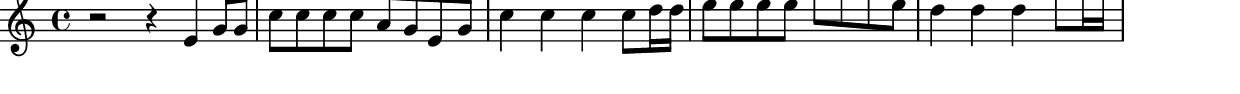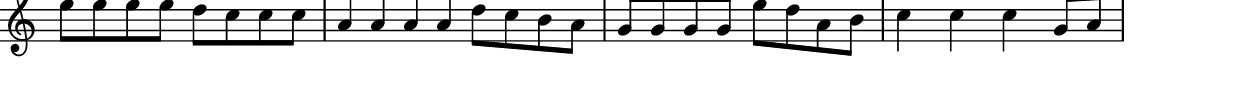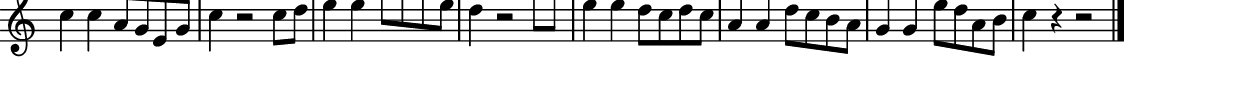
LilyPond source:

% MusicXML to Lilypond converter by Kovi

szovegAAA = \lyricmode {  "Ich" "hab" "ne" "Tan" -- "te" "in" "Ma" -- "rok" -- "ko," "und" "sie" "kommt," "hip" -- "hop," "Ich" "hab" "ne" "Tan" -- "te" "in" "Ma" -- "rok" -- "ko," "und" "sie" "kommt," "hip" -- "hop," "Ich" "hab" "ne" "Tan" -- "te" "in" "Ma" -- "rok" -- "ko," "hab" "ne" "Tan" -- "te" "in" "Ma" -- "rok" -- "ko," "hab" -- "ne" "Tan" -- "te" "in" "Ma" -- "rok" -- "ko," "und" "sie" "kommt," "hip" -- "hop." "Sing" -- "ing" "ja" "ja" "jip" -- "pie" "jip" -- "pie" "yeah," "Sing" -- "ing" "ja" "ja," "jip" -- "pie" "jip" -- "pie" "jeah," "Sing" -- "ing" "ja" "ja," "jip" -- "pie" "jip" -- "pie" "ja" "ja," "jip" -- "pie" "jip" -- "pie," "ja" "ja," "jip" -- "pie" "jip" -- "pie" "jeah."  }

% Analyzing...
% 1 parts
% 1 Staff
% forceBassClefActive = 
melody = {
% 103 notes in the part
% 1 voices

\new Staff
\new Voice {
% 103 notes
% 17 mesaures

% Measure 1
\clef "treble"
\key c \major
\time 4/4 
r2 r4 e'8 g'16 g'16 
% Measure 2
c''8 c''8 c''8 c''8 a'8 g'8 e'8 g'8 
% Measure 3
c''4 c''4 c''4 c''8 d''16 d''16 
% Measure 4
e''8 e''8 e''8 e''8 g''8 g''8 g''8 e''8 
% Measure 5
d''4 d''4 d''4 g''8 g''16 g''16 
% Measure 6
\break
e''8 e''8 e''8 e''8 d''8 c''8 c''8 c''8 
% Measure 7
a'8 a'8 a'8 a'8 d''8 c''8 b'8 a'8 
% Measure 8
g'8 g'8 g'8 g'8 e''8 d''8 a'8 b'8 
% Measure 9
c''4 c''4 c''4 g'8 a'8 
% Measure 10
\break
c''4 c''4 a'8 g'8 e'8 g'8 
% Measure 11
c''4 r2 c''8 d''8 
% Measure 12
e''4 e''4 g''8 g''8 g''8 e''8 
% Measure 13
d''4 r2 g''8 g''8 
% Measure 14
e''4 e''4 d''8 c''8 d''8 c''8 
% Measure 15
a'4 a'4 d''8 c''8 b'8 a'8 
% Measure 16
g'4 g'4 e''8 d''8 a'8 b'8 
% Measure 17
c''4 r4 r2 \bar "|." 
} % voice
} % melody


harmonies = \chordmode {
% 12 chords
\germanChords
s4 s4 s4 s4 c4 s4 s4 s4 s4 s4 s4 s4 s4 s4 s4 s4 g4 s4 s4 s4 c4 s4 s4 s4 s8 f4 s4 s4 s8 g4 s4 s4 s4 c4 s4 s4 s4 c4 s4 s4 s4 s4 s4 s4 s4 s4 s4 s4 s4 g4 s4 s4 s4 c4 s4 s4 s4 f4 s4 s4 s4 g4 s4 s4 s4 c4
}

\include "../../definitions.ly"
